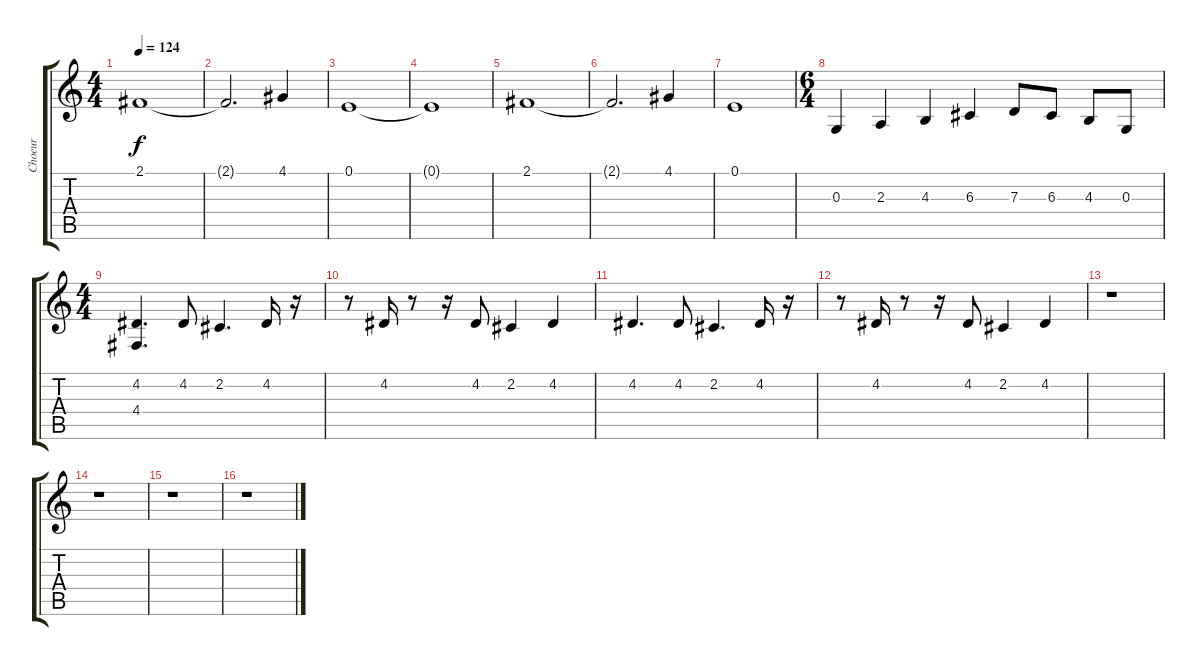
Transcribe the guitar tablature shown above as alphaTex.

\track ("Choeur" "Choeur") {instrument voiceoohs}
\staff {score tabs}
\tuning (E4 B3 G3 D3 A2 E2) {hide}
\ts (4 4)
\tempo 124
\clef g2
\ks c
2.1.1{dy f} |
2.1{t}.2{d} 4.1.4 |
0.1.1 |
0.1{t}.1 |
2.1.1 |
2.1{t}.2{d} 4.1.4 |
0.1.1 |
\ts (6 4)
0.3.4 2.3.4 4.3.4 6.3.4 7.3.8 6.3.8 4.3.8 0.3.8 |
\ts (4 4)
(4.2 4.4).4{d} 4.2.8 2.2.4{d} 4.2.16 r.16 |
r.8 4.2.16 r.8 r.16 4.2.8 2.2.4 4.2.4 |
4.2.4{d} 4.2.8 2.2.4{d} 4.2.16 r.16 |
r.8 4.2.16 r.8 r.16 4.2.8 2.2.4 4.2.4 |
r.1 |
r.1 |
r.1 |
r.1
